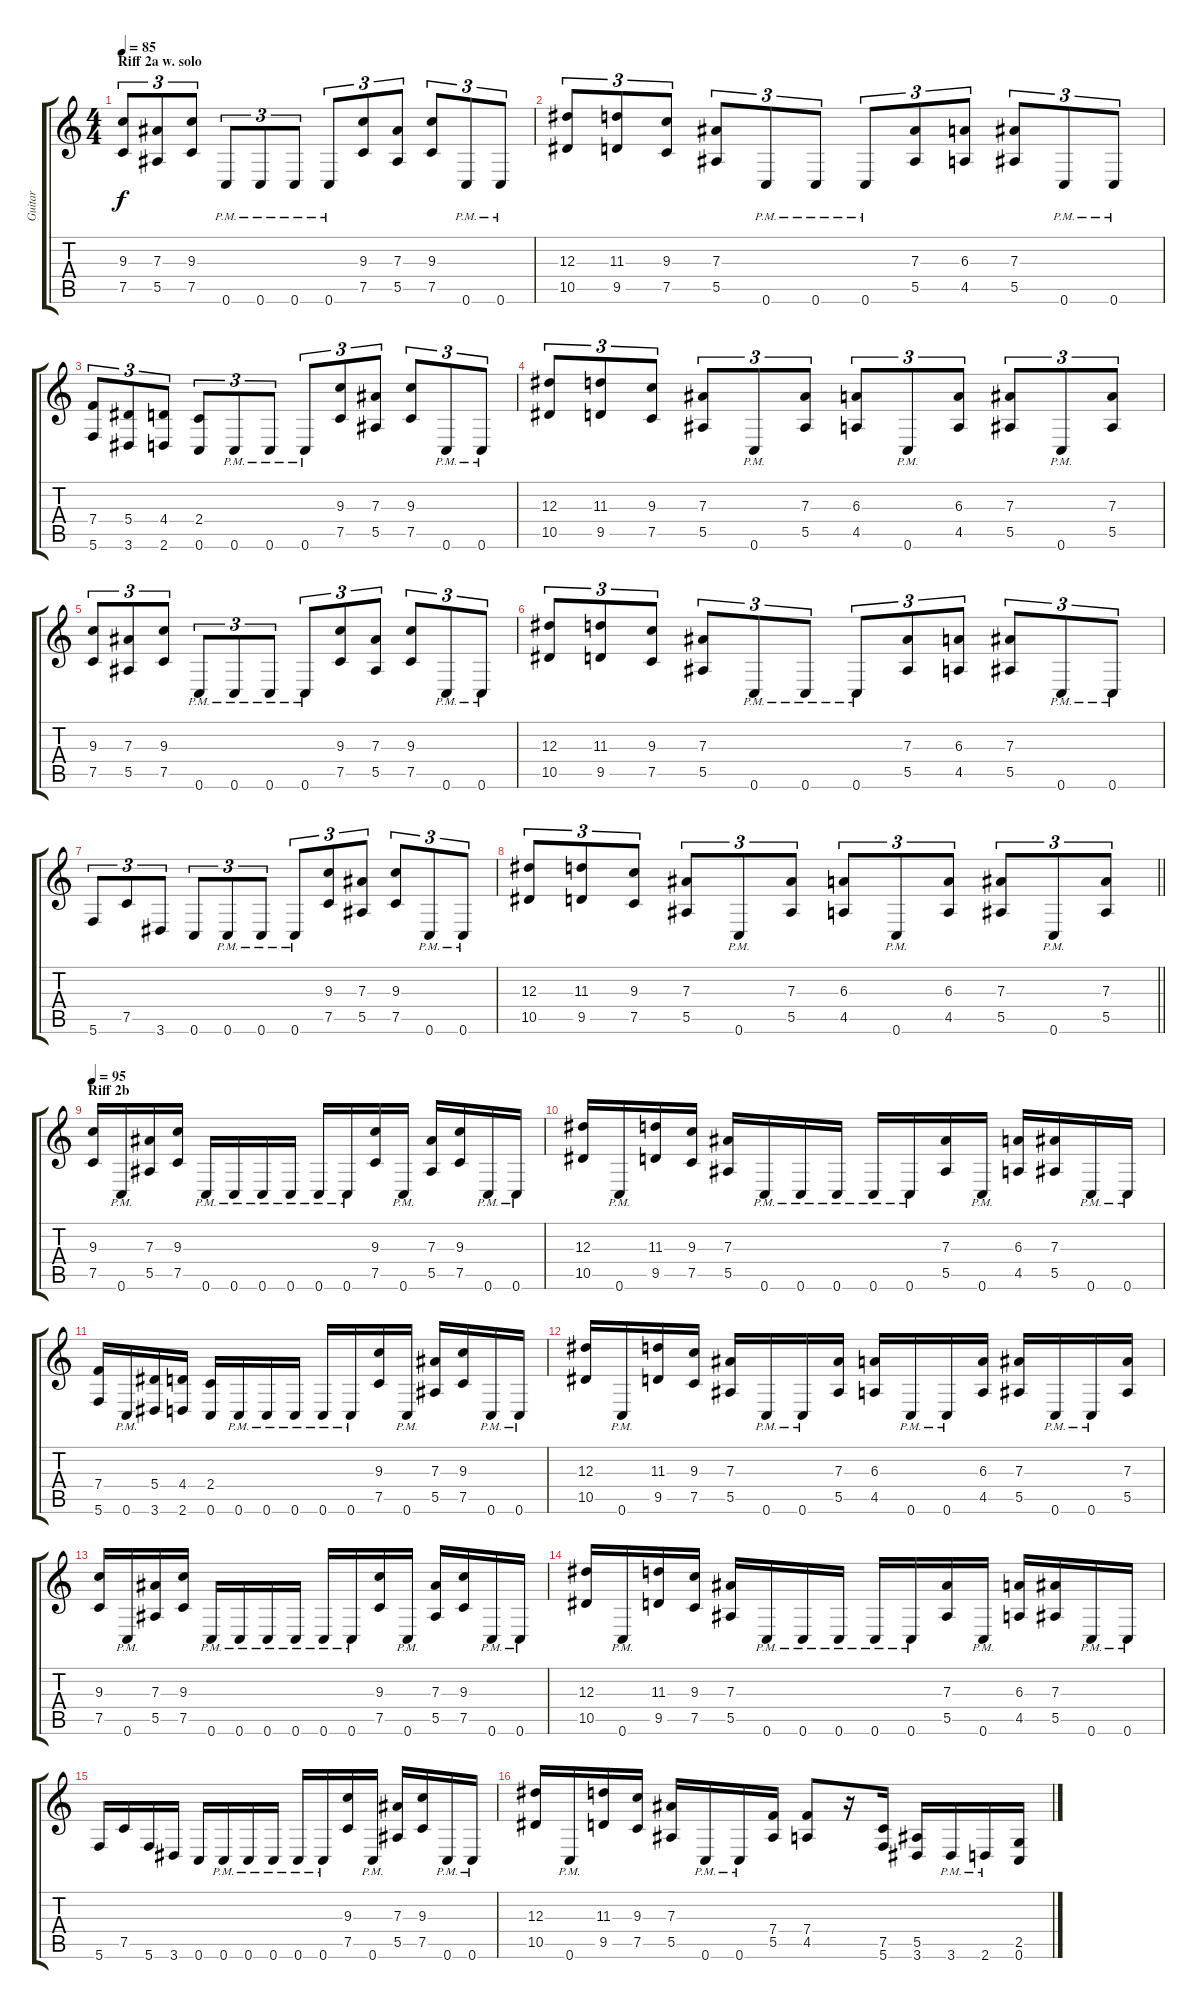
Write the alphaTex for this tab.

\track ("Guitar" "Guitar") {instrument distortionguitar}
\staff {score tabs}
\tuning (C4 G3 Eb3 Bb2 F2 C2) {hide}
\ts (4 4)
\section ("" "Riff 2a w. solo")
\tempo 85
\clef g2
\ks c
(9.3 7.5).8{tu (3 2) dy f} (7.3 5.5).8{tu (3 2)} (9.3 7.5).8{tu (3 2)} 0.6{pm}.8{tu (3 2)} 0.6{pm}.8{tu (3 2)} 0.6{pm}.8{tu (3 2)} 0.6{pm}.8{tu (3 2)} (9.3 7.5).8{tu (3 2)} (7.3 5.5).8{tu (3 2)} (9.3 7.5).8{tu (3 2)} 0.6{pm}.8{tu (3 2)} 0.6{pm}.8{tu (3 2)} |
(12.3 10.5).8{tu (3 2)} (11.3 9.5).8{tu (3 2)} (9.3 7.5).8{tu (3 2)} (7.3 5.5).8{tu (3 2)} 0.6{pm}.8{tu (3 2)} 0.6{pm}.8{tu (3 2)} 0.6{pm}.8{tu (3 2)} (7.3 5.5).8{tu (3 2)} (6.3 4.5).8{tu (3 2)} (7.3 5.5).8{tu (3 2)} 0.6{pm}.8{tu (3 2)} 0.6{pm}.8{tu (3 2)} |
(7.4 5.6).8{tu (3 2)} (5.4 3.6).8{tu (3 2)} (4.4 2.6).8{tu (3 2)} (2.4 0.6).8{tu (3 2)} 0.6{pm}.8{tu (3 2)} 0.6{pm}.8{tu (3 2)} 0.6{pm}.8{tu (3 2)} (9.3 7.5).8{tu (3 2)} (7.3 5.5).8{tu (3 2)} (9.3 7.5).8{tu (3 2)} 0.6{pm}.8{tu (3 2)} 0.6{pm}.8{tu (3 2)} |
(12.3 10.5).8{tu (3 2)} (11.3 9.5).8{tu (3 2)} (9.3 7.5).8{tu (3 2)} (7.3 5.5).8{tu (3 2)} 0.6{pm}.8{tu (3 2)} (7.3 5.5).8{tu (3 2)} (6.3 4.5).8{tu (3 2)} 0.6{pm}.8{tu (3 2)} (6.3 4.5).8{tu (3 2)} (7.3 5.5).8{tu (3 2)} 0.6{pm}.8{tu (3 2)} (7.3 5.5).8{tu (3 2)} |
(9.3 7.5).8{tu (3 2)} (7.3 5.5).8{tu (3 2)} (9.3 7.5).8{tu (3 2)} 0.6{pm}.8{tu (3 2)} 0.6{pm}.8{tu (3 2)} 0.6{pm}.8{tu (3 2)} 0.6{pm}.8{tu (3 2)} (9.3 7.5).8{tu (3 2)} (7.3 5.5).8{tu (3 2)} (9.3 7.5).8{tu (3 2)} 0.6{pm}.8{tu (3 2)} 0.6{pm}.8{tu (3 2)} |
(12.3 10.5).8{tu (3 2)} (11.3 9.5).8{tu (3 2)} (9.3 7.5).8{tu (3 2)} (7.3 5.5).8{tu (3 2)} 0.6{pm}.8{tu (3 2)} 0.6{pm}.8{tu (3 2)} 0.6{pm}.8{tu (3 2)} (7.3 5.5).8{tu (3 2)} (6.3 4.5).8{tu (3 2)} (7.3 5.5).8{tu (3 2)} 0.6{pm}.8{tu (3 2)} 0.6{pm}.8{tu (3 2)} |
5.6.8{tu (3 2)} 7.5.8{tu (3 2)} 3.6.8{tu (3 2)} 0.6.8{tu (3 2)} 0.6{pm}.8{tu (3 2)} 0.6{pm}.8{tu (3 2)} 0.6{pm}.8{tu (3 2)} (9.3 7.5).8{tu (3 2)} (7.3 5.5).8{tu (3 2)} (9.3 7.5).8{tu (3 2)} 0.6{pm}.8{tu (3 2)} 0.6{pm}.8{tu (3 2)} |
\barLineRight lightlight
(12.3 10.5).8{tu (3 2)} (11.3 9.5).8{tu (3 2)} (9.3 7.5).8{tu (3 2)} (7.3 5.5).8{tu (3 2)} 0.6{pm}.8{tu (3 2)} (7.3 5.5).8{tu (3 2)} (6.3 4.5).8{tu (3 2)} 0.6{pm}.8{tu (3 2)} (6.3 4.5).8{tu (3 2)} (7.3 5.5).8{tu (3 2)} 0.6{pm}.8{tu (3 2)} (7.3 5.5).8{tu (3 2)} |
\section ("" "Riff 2b")
\tempo 95
(9.3 7.5).16 0.6{pm}.16 (7.3 5.5).16 (9.3 7.5).16 0.6{pm}.16 0.6{pm}.16 0.6{pm}.16 0.6{pm}.16 0.6{pm}.16 0.6{pm}.16 (9.3 7.5).16 0.6{pm}.16 (7.3 5.5).16 (9.3 7.5).16 0.6{pm}.16 0.6{pm}.16 |
(12.3 10.5).16 0.6{pm}.16 (11.3 9.5).16 (9.3 7.5).16 (7.3 5.5).16 0.6{pm}.16 0.6{pm}.16 0.6{pm}.16 0.6{pm}.16 0.6{pm}.16 (7.3 5.5).16 0.6{pm}.16 (6.3 4.5).16 (7.3 5.5).16 0.6{pm}.16 0.6{pm}.16 |
(7.4 5.6).16 0.6{pm}.16 (5.4 3.6).16 (4.4 2.6).16 (2.4 0.6).16 0.6{pm}.16 0.6{pm}.16 0.6{pm}.16 0.6{pm}.16 0.6{pm}.16 (9.3 7.5).16 0.6{pm}.16 (7.3 5.5).16 (9.3 7.5).16 0.6{pm}.16 0.6{pm}.16 |
(12.3 10.5).16 0.6{pm}.16 (11.3 9.5).16 (9.3 7.5).16 (7.3 5.5).16 0.6{pm}.16 0.6{pm}.16 (7.3 5.5).16 (6.3 4.5).16 0.6{pm}.16 0.6{pm}.16 (6.3 4.5).16 (7.3 5.5).16 0.6{pm}.16 0.6{pm}.16 (7.3 5.5).16 |
(9.3 7.5).16 0.6{pm}.16 (7.3 5.5).16 (9.3 7.5).16 0.6{pm}.16 0.6{pm}.16 0.6{pm}.16 0.6{pm}.16 0.6{pm}.16 0.6{pm}.16 (9.3 7.5).16 0.6{pm}.16 (7.3 5.5).16 (9.3 7.5).16 0.6{pm}.16 0.6{pm}.16 |
(12.3 10.5).16 0.6{pm}.16 (11.3 9.5).16 (9.3 7.5).16 (7.3 5.5).16 0.6{pm}.16 0.6{pm}.16 0.6{pm}.16 0.6{pm}.16 0.6{pm}.16 (7.3 5.5).16 0.6{pm}.16 (6.3 4.5).16 (7.3 5.5).16 0.6{pm}.16 0.6{pm}.16 |
5.6.16 7.5.16 5.6.16 3.6.16 0.6.16 0.6{pm}.16 0.6{pm}.16 0.6{pm}.16 0.6{pm}.16 0.6{pm}.16 (9.3 7.5).16 0.6{pm}.16 (7.3 5.5).16 (9.3 7.5).16 0.6{pm}.16 0.6{pm}.16 |
(12.3 10.5).16 0.6{pm}.16 (11.3 9.5).16 (9.3 7.5).16 (7.3 5.5).16 0.6{pm}.16 0.6{pm}.16 (7.4 5.5).16 (7.4 4.5).8 r.16 (7.5 5.6).16 (5.5 3.6).16 3.6{pm}.16 2.6{pm}.16 (2.5 0.6).16
